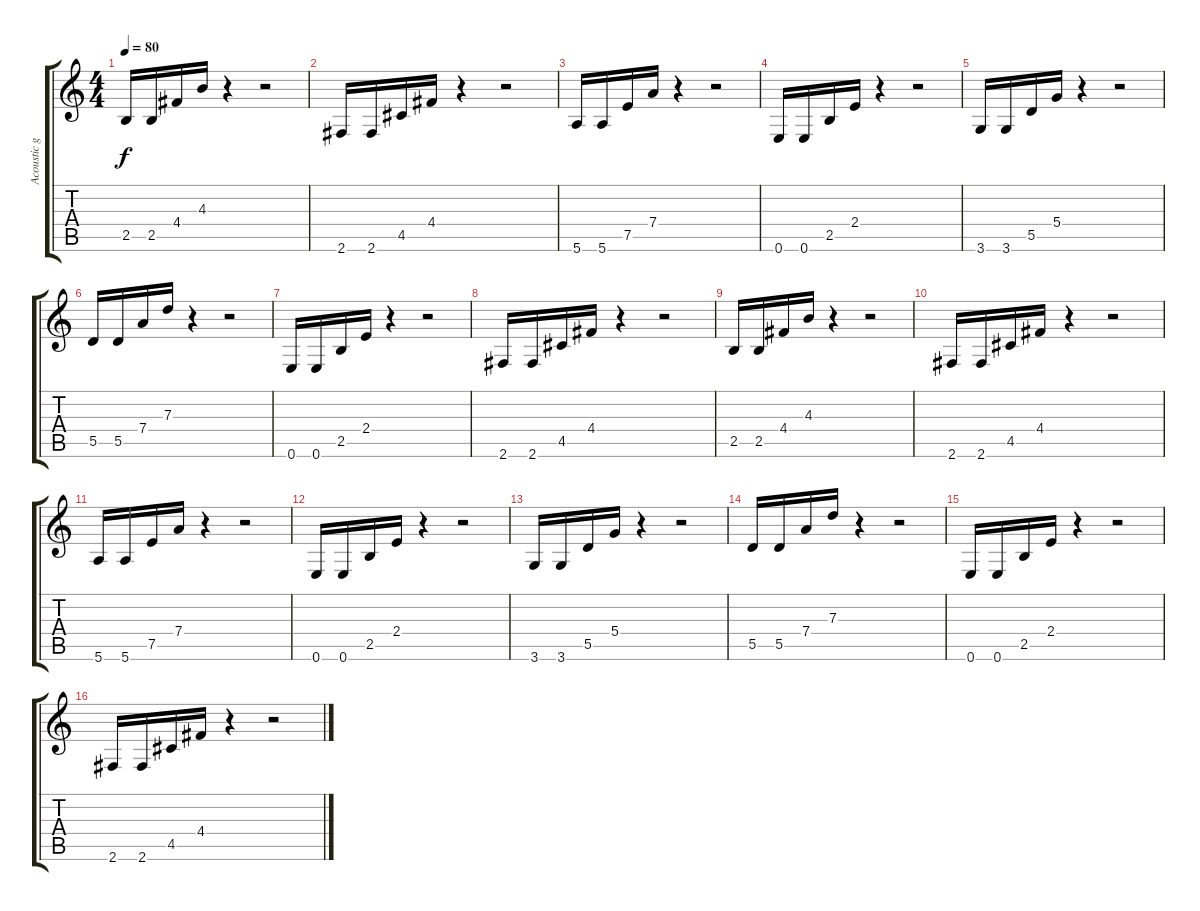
\track ("Acoustic guitar (2)" "Acoustic g") {instrument acousticguitarnylon}
\staff {score tabs}
\tuning (E4 B3 G3 D3 A2 E2) {hide}
\ts (4 4)
\tempo 80
\clef g2
\ks c
2.5.16{dy f} 2.5.16 4.4.16 4.3.16 r.4 r.2 |
2.6.16 2.6.16 4.5.16 4.4.16 r.4 r.2 |
5.6.16 5.6.16 7.5.16 7.4.16 r.4 r.2 |
0.6.16 0.6.16 2.5.16 2.4.16 r.4 r.2 |
3.6.16 3.6.16 5.5.16 5.4.16 r.4 r.2 |
5.5.16 5.5.16 7.4.16 7.3.16 r.4 r.2 |
0.6.16 0.6.16 2.5.16 2.4.16 r.4 r.2 |
2.6.16 2.6.16 4.5.16 4.4.16 r.4 r.2 |
2.5.16 2.5.16 4.4.16 4.3.16 r.4 r.2 |
2.6.16 2.6.16 4.5.16 4.4.16 r.4 r.2 |
5.6.16 5.6.16 7.5.16 7.4.16 r.4 r.2 |
0.6.16 0.6.16 2.5.16 2.4.16 r.4 r.2 |
3.6.16 3.6.16 5.5.16 5.4.16 r.4 r.2 |
5.5.16 5.5.16 7.4.16 7.3.16 r.4 r.2 |
0.6.16 0.6.16 2.5.16 2.4.16 r.4 r.2 |
2.6.16 2.6.16 4.5.16 4.4.16 r.4 r.2
